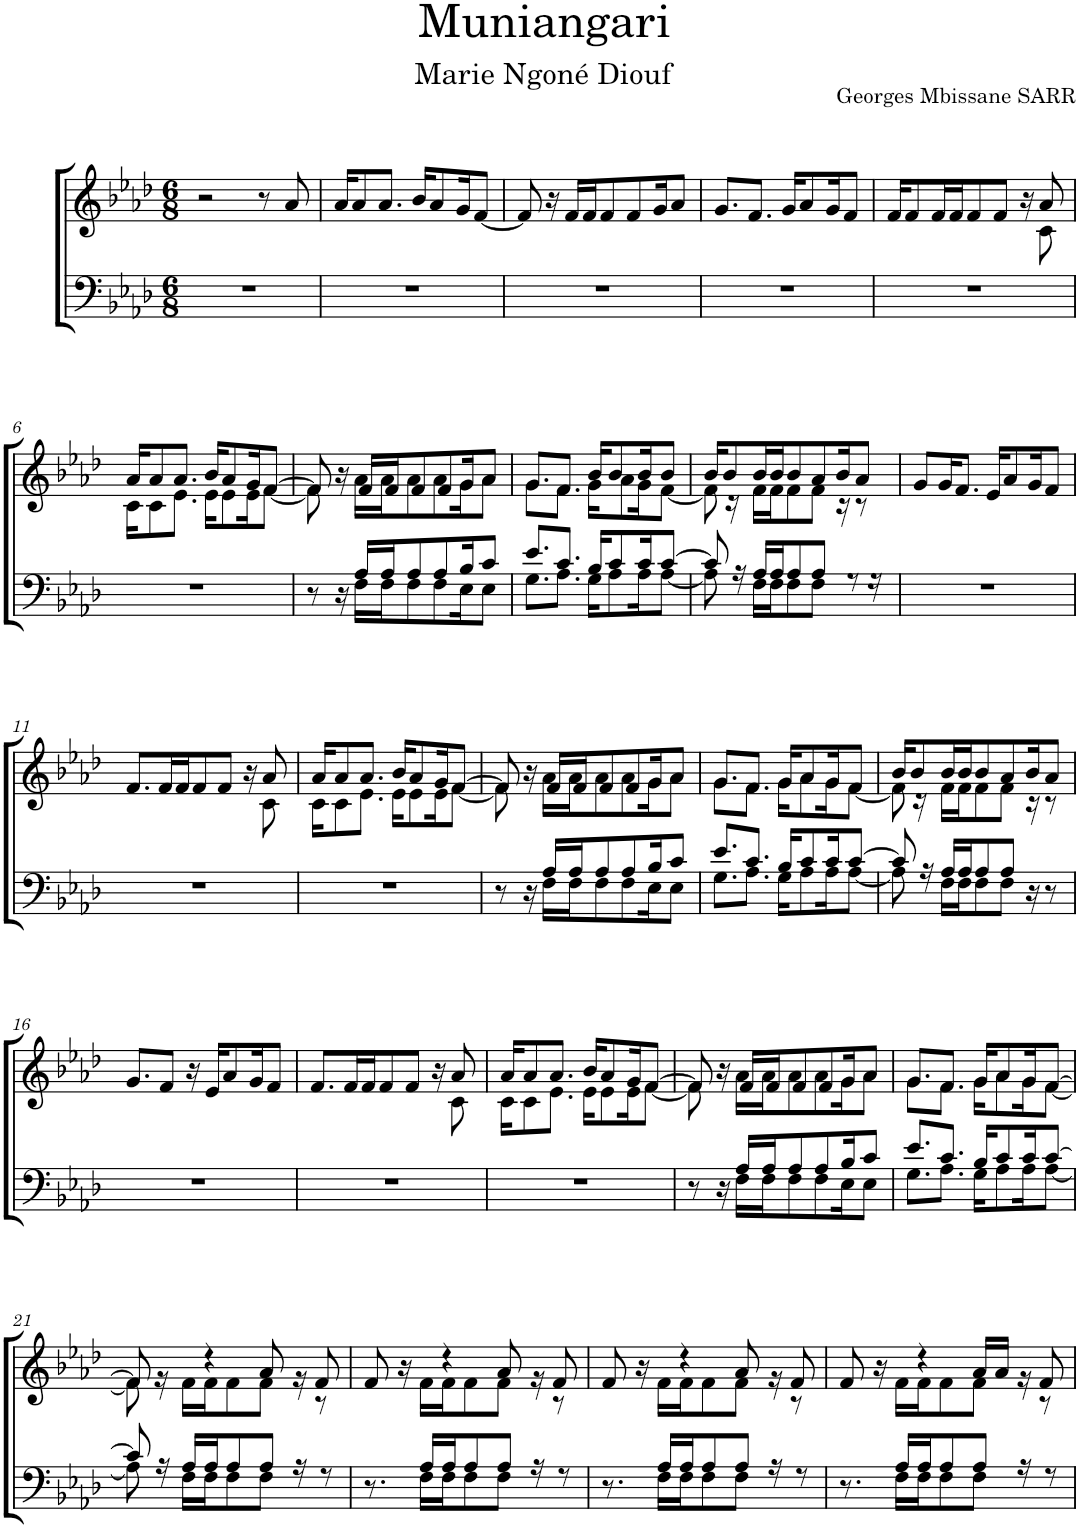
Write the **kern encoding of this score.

**kern	**kern
*part2	*part1
*staff2	*staff1
*I"Men	*I"Women
*clefF4	*clefG2
*k[b-e-a-d-]	*k[b-e-a-d-]
*M6/8	*M6/8
=1	=1
2.r	2r
.	8r
.	8a-/
=2	=2
2.r	16a-/KL
.	8a-/
.	8.a-/J
.	16b-/KL
.	8a-/
.	16g/K
.	[8f/J
=3	=3
2.r	8f/]
.	16r
.	16f/LL
.	16f/J
.	8f/
.	8f/
.	16g/K
.	8a-/J
=4	=4
2.r	8.g/L
.	8.f/J
.	16g/KL
.	8a-/
.	16g/K
.	8f/J
=5	=5
*	*^
2.r	16f/KL	8ryy
.	8f/	.
*	*v	*v
.	16f/L
.	16f/J
.	8f/
.	8f/J
.	16r
*	*^
.	8a-/	8c\
!!LO:LB:g=z	!!
=6	=6	=6
2.r	16a-/KL	16c\KL
.	8a-/	8c\
.	8.a-/J	8.e-\J
.	16b-/KL	16e-\KL
.	8a-/	8e-\
.	16g/K	16e-\K
.	[8f/J	[8f\J
=7	=7	=7
*^	*	*
8r	8.ryy	8f/]	8f\]
16r	.	16r	16ryy
16A-/LL	16F\LL	16f/LL	16a-\LL
16A-/J	16F\J	16f/J	16a-\J
8A-/	8F\	8f/	8a-\
8A-/	8F\	8f/	8a-\
16B-/K	16E-\K	16g/K	16g\K
8c/J	8E-\J	8a-/J	8a-\J
=8	=8	=8	=8
8.e-/L	8.G\L	8.g/L	8.g\L
8.c/J	8.A-\J	8.f/J	8.f\J
16B-/KL	16G\KL	16b-/KL	16g\KL
8c/	8A-\	8b-/	8a-\
16c/K	16A-\K	16b-/K	16g\K
[8c/J	[8A-\J	8b-/J	[8f\J
=9	=9	=9	=9
8c/]	8A-\]	16b-/KL	8f\]
.	.	8b-/	.
16rA	16ryy	.	16rcc
16A-/LL	16F\LL	16b-/L	16f\LL
16A-/J	16F\J	16b-/J	16f\J
8A-/	8F\	8b-/	8f\
8A-/J	8F\J	8a-/	8f\J
8rG	8.ryy	16b-/K	16r
.	.	8a-/J	8r
16rG	.	.	.
*v	*v	*	*
*	*v	*v
=10	=10
2.r	8g/L
.	16g/K
.	8.f/J
.	16e-/KL
.	8a-/
.	16g/K
.	8f/J
!!LO:LB:g=z
=11	=11
*	*^
2.r	8.f/L	8ryy
*	*v	*v
.	16f/L
.	16f/J
.	8f/
.	8f/J
.	16r
*	*^
.	8a-/	8c\
=12	=12	=12
2.r	16a-/KL	16c\KL
.	8a-/	8c\
.	8.a-/J	8.e-\J
.	16b-/KL	16e-\KL
.	8a-/	8e-\
.	16g/K	16e-\K
.	[8f/J	[8f\J
=13	=13	=13
*^	*	*
8r	8.ryy	8f/]	8f\]
16r	.	16r	16ryy
16A-/LL	16F\LL	16f/LL	16a-\LL
16A-/J	16F\J	16f/J	16a-\J
8A-/	8F\	8f/	8a-\
8A-/	8F\	8f/	8a-\
16B-/K	16E-\K	16g/K	16g\K
8c/J	8E-\J	8a-/J	8a-\J
=14	=14	=14	=14
8.e-/L	8.G\L	8.g/L	8.g\L
8.c/J	8.A-\J	8.f/J	8.f\J
16B-/KL	16G\KL	16g/KL	16g\KL
8c/	8A-\	8a-/	8a-\
16c/K	16A-\K	16g/K	16g\K
[8c/J	[8A-\J	8f/J	[8f\J
=15	=15	=15	=15
8c/]	8A-\]	16b-/KL	8f\]
.	.	8b-/	.
16rA	16ryy	.	16rcc
16A-/LL	16F\LL	16b-/L	16f\LL
16A-/J	16F\J	16b-/J	16f\J
8A-/	8F\	8b-/	8f\
8A-/J	8F\J	8a-/	8f\J
16r	8.ryy	16b-/K	16r
8r	.	8a-/J	8r
*v	*v	*	*
*	*v	*v
!!LO:LB:g=z
=16	=16
2.r	8.g/L
.	8f/J
.	16r
.	16e-/KL
.	8a-/
.	16g/K
.	8f/J
=17	=17
*	*^
2.r	8.f/L	8ryy
*	*v	*v
.	16f/L
.	16f/J
.	8f/
.	8f/J
.	16r
*	*^
.	8a-/	8c\
=18	=18	=18
2.r	16a-/KL	16c\KL
.	8a-/	8c\
.	8.a-/J	8.e-\J
.	16b-/KL	16e-\KL
.	8a-/	8e-\
.	16g/K	16e-\K
.	[8f/J	[8f\J
=19	=19	=19
*^	*	*
8r	8.ryy	8f/]	8f\]
16r	.	16r	16ryy
16A-/LL	16F\LL	16f/LL	16a-\LL
16A-/J	16F\J	16f/J	16a-\J
8A-/	8F\	8f/	8a-\
8A-/	8F\	8f/	8a-\
16B-/K	16E-\K	16g/K	16g\K
8c/J	8E-\J	8a-/J	8a-\J
=20	=20	=20	=20
8.e-/L	8.G\L	8.g/L	8.g\L
8.c/J	8.A-\J	8.f/J	8.f\J
16B-/KL	16G\KL	16g/KL	16g\KL
8c/	8A-\	8a-/	8a-\
16c/K	16A-\K	16g/K	16g\K
[8c/J	[8A-\J	[8f/J	[8f\J
!!LO:LB:g=z	!!
=21	=21	=21	=21
8c/]	8A-\]	8f/]	8f\]
16rA	16ryy	16rg	16ryy
16A-/LL	16F\LL	4r	16f\LL
16A-/J	16F\J	.	16f\J
8A-/	8F\	.	8f\
8A-/J	8F\J	8a-/	8f\J
16rA	8.ryy	16rg	16ryy
8rF	.	8f/	8r
=22	=22	=22	=22
8.r	8.ryy	8f/	8.ryy
.	.	16r	.
16A-/LL	16F\LL	4r	16f\LL
16A-/J	16F\J	.	16f\J
8A-/	8F\	.	8f\
8A-/J	8F\J	8a-/	8f\J
16rA	8.ryy	16rg	16ryy
8rF	.	8f/	8r
=23	=23	=23	=23
8.r	8.ryy	8f/	8.ryy
.	.	16r	.
16A-/LL	16F\LL	4r	16f\LL
16A-/J	16F\J	.	16f\J
8A-/	8F\	.	8f\
8A-/J	8F\J	8a-/	8f\J
16rA	8.ryy	16rg	16ryy
8rF	.	8f/	8r
=24	=24	=24	=24
8.r	8.ryy	8f/	8.ryy
.	.	16r	.
16A-/LL	16F\LL	4r	16f\LL
16A-/J	16F\J	.	16f\J
8A-/	8F\	.	8f\
8A-/J	8F\J	16a-/LL	8f\J
.	.	16a-/JJ	.
16rA	8.ryy	16rg	16ryy
8rF	.	8f/	8r
*v	*v	*	*
*	*v	*v
=	=
*-	*-
